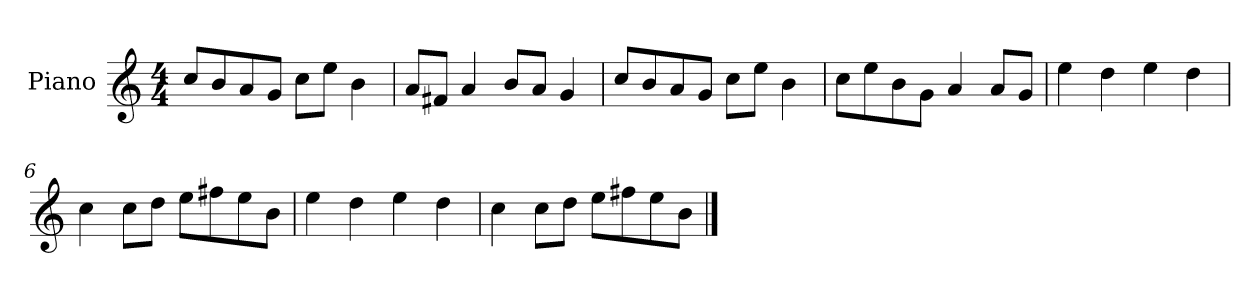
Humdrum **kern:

**kern
*part1
*staff1
*I"Piano
*I'P-no
*clefG2
*k[]
*M4/4
*MM90
=1
8cc/L
8b/
8a/
8g/J
8cc\L
8ee\J
4b\
=2
8a/L
8f#X/J
4a/
8b/L
8a/J
4g/
=3
8cc/L
8b/
8a/
8g/J
8cc\L
8ee\J
4b\
=4
8cc\L
8ee\
8b\
8g\J
4a/
8a/L
8g/J
=5
4ee\
4dd\
4ee\
4dd\
=6
4cc\
8cc\L
8dd\J
8ee\L
8ff#X\
8ee\
8b\J
!!LO:LB:g=z
=7
4ee\
4dd\
4ee\
4dd\
=8
4cc\
8cc\L
8dd\J
8ee\L
8ff#X\
8ee\
8b\J
==
*-
